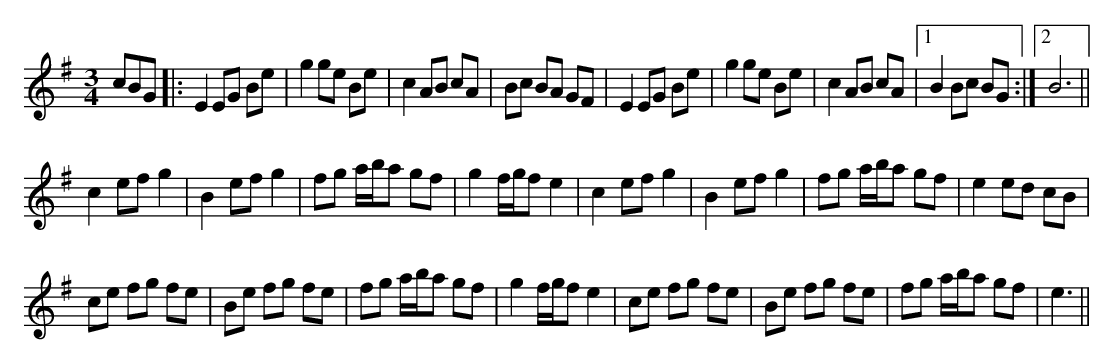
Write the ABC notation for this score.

X:1
M:3/4
K:Emin
cBG|:E2EG Be|g2ge Be|c2 AB cA|Bc BA GF|E2EG Be|g2ge Be|c2 AB cA|1 B2Bc BG:|2 B6||
c2 ef g2|B2 ef g2|fg a/b/a gf|g2 f/g/f e2|c2 ef g2|B2 ef g2|fg a/b/a gf|e2ed cB|
ce fg fe|Be fg fe|fg a/b/a gf|g2 f/g/f e2|ce fg fe|Be fg fe|fg a/b/a gf|e3||
